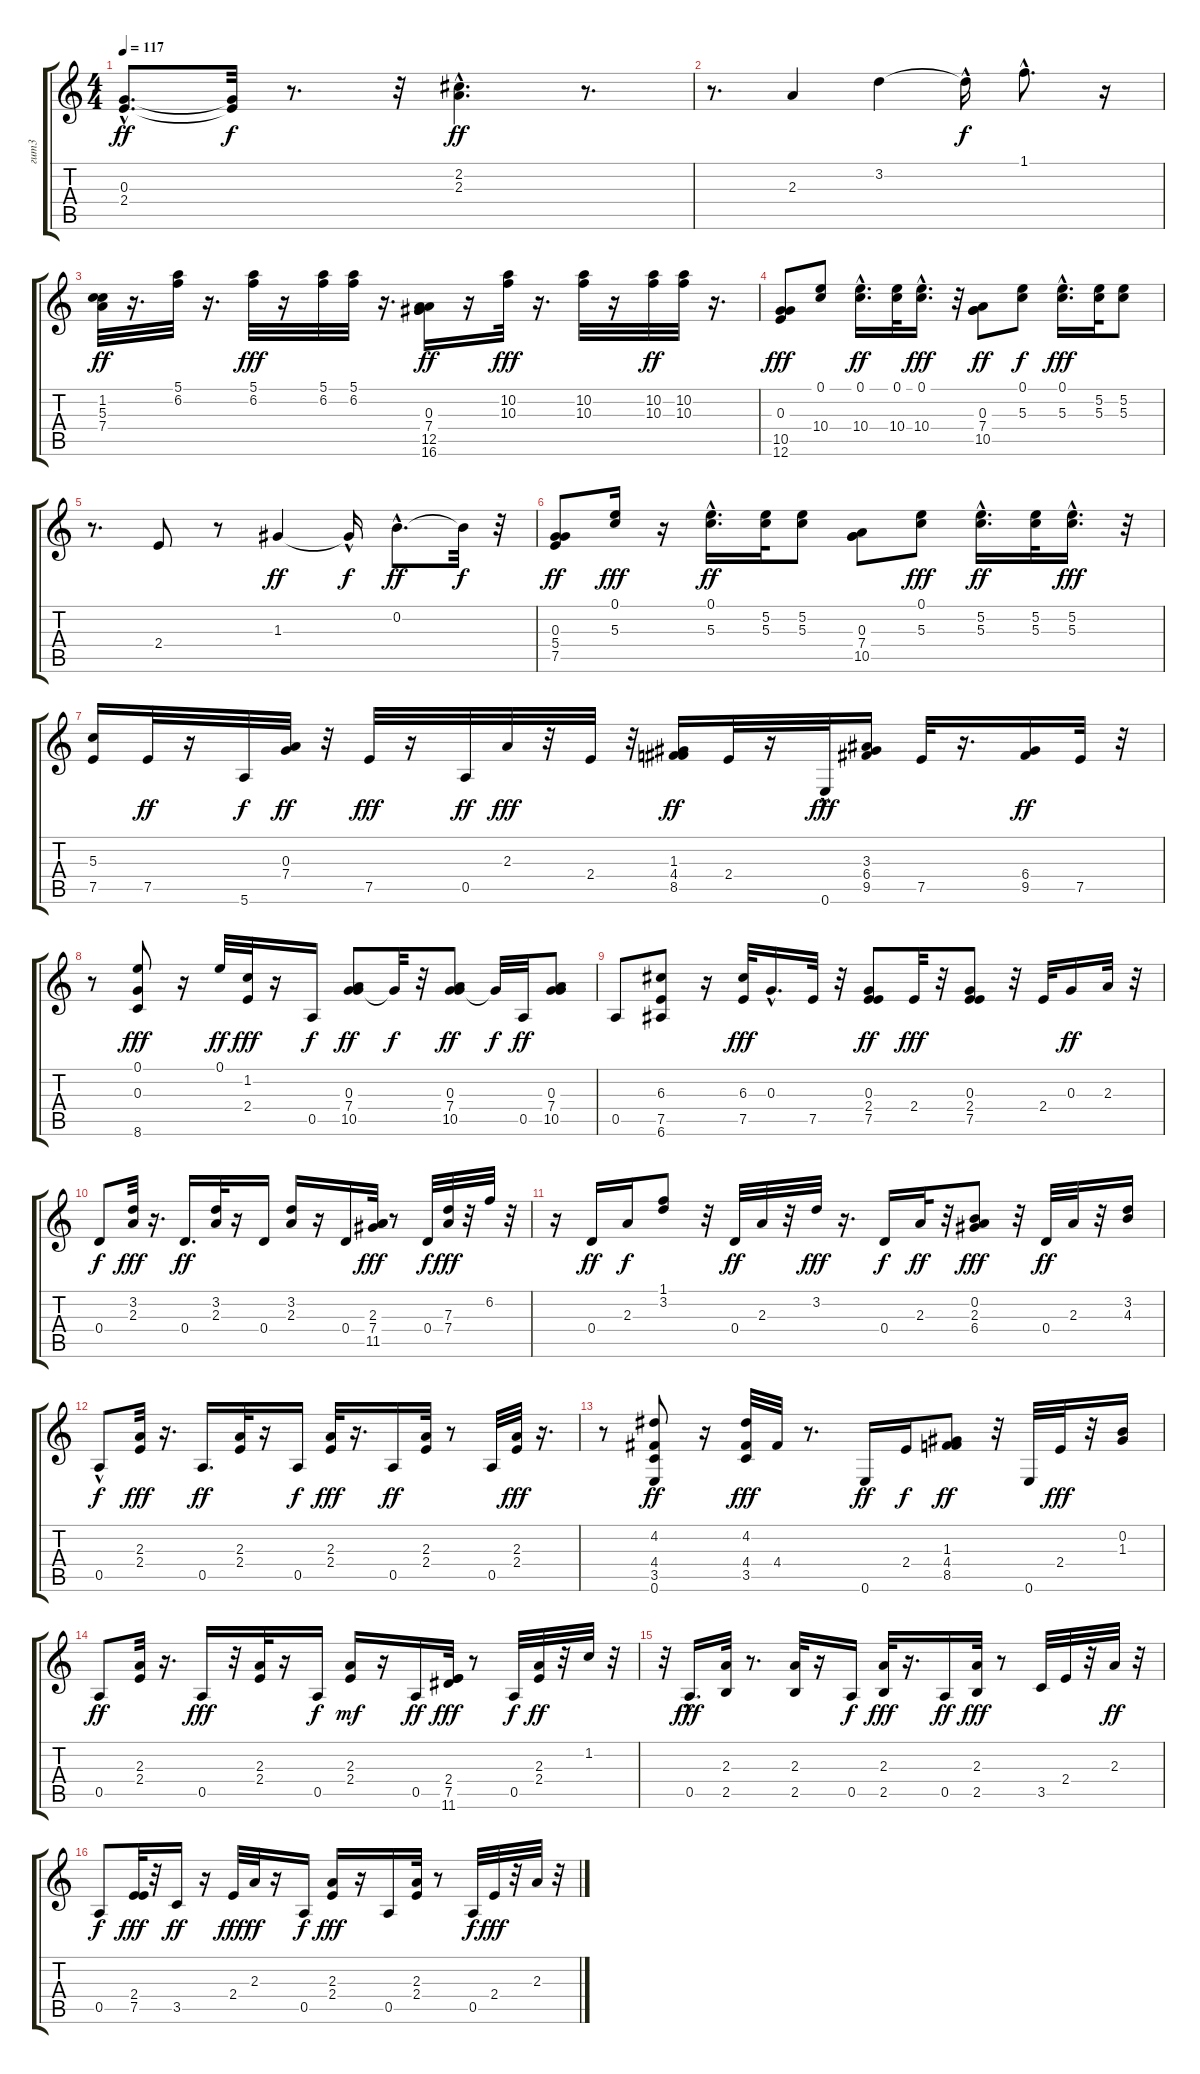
\track ("гит3" "гит3") {instrument acousticguitarsteel}
\staff {score tabs}
\tuning (E4 B3 G3 D3 A2 E2) {hide}
\ts (4 4)
\tempo 117
\clef g2
\ks c
(0.3{hac} 2.4{hac}).8{d dy ff} (0.3{t} 2.4{t}).32{dy f} r.8{d} r.32 (2.2{hac} 2.3{hac}).4{d dy ff} r.8{d} |
r.8{d} 2.3.4 3.2.4 3.2{hac t}.16{dy f} 1.1{hac}.8{d} r.16 |
(1.2 5.3 7.4).32{dy ff} r.16{d} (5.1 6.2).32 r.16{d} (5.1 6.2).32{dy fff} r.16 (5.1 6.2).32 (5.1 6.2).32 r.16{d} (0.3 7.4 12.5 16.6).16{dy ff} r.16 (10.2 10.3).32{dy fff} r.16{d} (10.2 10.3).32 r.16 (10.2 10.3).32{dy ff} (10.2 10.3).32 r.16{d} |
(0.3 10.5 12.6).8{dy fff} (0.1 10.4).8 (0.1{hac} 10.4).16{d dy ff} (0.1 10.4).32 (0.1{hac} 10.4).16{d dy fff} r.32 (0.3 7.4 10.5).8{dy ff} (0.1 5.3).8{dy f} (0.1{hac} 5.3).16{d dy fff} (5.2 5.3).32 (5.2 5.3).8 |
r.8{d} 2.4.8 r.8 1.3.4{dy ff} 1.3{hac t}.16{dy f} 0.2{hac}.8{d dy ff} 0.2{t}.32{dy f} r.32 |
(0.3 5.4 7.5).8{dy ff} (0.1 5.3).16{dy fff} r.16 (0.1{hac} 5.3).16{d dy ff} (5.2 5.3).32 (5.2 5.3).8 (0.3 7.4 10.5).8 (0.1 5.3).8{dy fff} (5.2{hac} 5.3).16{d dy ff} (5.2 5.3).32 (5.2{hac} 5.3).16{d dy fff} r.32 |
(5.3 7.5).16{instrument electricguitarjazz} 7.5.32{dy ff} r.16 5.6.32{dy f} (0.3 7.4).32{dy ff} r.32 7.5.32{dy fff} r.16 0.5.32{dy ff} 2.3.32{dy fff} r.32 2.4.32 r.32 (1.3 4.4 8.5).16{dy ff} 2.4.32 r.16 0.6{hac}.32{dy fff} (3.3 6.4 9.5).16 7.5.32 r.16{d} (6.4 9.5).16{dy ff} 7.5.32 r.32 |
r.8 (0.1 0.3 8.6).8{dy fff} r.16 0.1.32{dy ff} (1.2 2.4).32{dy fff} r.16 0.5.16{dy f} (0.3 7.4 10.5).8{dy ff} 10.5{t}.32{dy f} r.32 (0.3 7.4 10.5).8{dy ff} 10.5{t}.32{dy f} 0.5.32{dy ff} (0.3 7.4 10.5).8 |
0.5.8 (6.3 7.5 6.6).8 r.16 (6.3 7.5).32{dy fff} 0.3{hac}.16{d} 7.5.32 r.32 (0.3 2.4 7.5).8{dy ff} 2.4.32{dy fff} r.32 (0.3 2.4 7.5).8 r.32 2.4.32 0.3.16{dy ff} 2.3.32 r.32 |
0.4.8{dy f} (3.2 2.3).32{dy fff} r.16{d} 0.4.16{d dy ff} (3.2 2.3).32 r.16 0.4.16 (3.2 2.3).16 r.16 0.4.16 (2.3 7.4 11.5).32{dy fff} r.8 0.4.32{dy f} (7.3 7.4).32{dy fff} r.32 6.2.32 r.32 |
r.16 0.4.16{dy ff} 2.3.16{dy f} (1.1 3.2).8 r.32 0.4.32{dy ff} 2.3.32 r.32 3.2.32{dy fff} r.16{d} 0.4.16{dy f} 2.3.32{dy ff} r.32 (0.2 2.3 6.4).8{dy fff} r.32 0.4.32{dy ff} 2.3.32 r.32 (3.2 4.3).16 |
0.5{hac}.8{dy f} (2.3 2.4).32{dy fff} r.16{d} 0.5.16{d dy ff} (2.3 2.4).32 r.16 0.5.16{dy f} (2.3 2.4).32{dy fff} r.16{d} 0.5.16{dy ff} (2.3 2.4).32 r.8 0.5.32{volume 16} (2.3 2.4).32{dy fff volume 15} r.16{d} |
r.8 (4.2 4.4 3.5 0.6).8{dy ff volume 14} r.16 (4.2 4.4 3.5).32{dy fff volume 13} 4.4.32 r.8{d} 0.6.16{dy ff} 2.4.16{dy f} (1.3 4.4 8.5).8{dy ff} r.32 0.6.32 2.4.32{dy fff} r.32 (0.2 1.3).16 |
0.5.8{dy ff} (2.3 2.4).32 r.16{d} 0.5.16{dy fff} r.32 (2.3 2.4).32 r.16 0.5.16{dy f} (2.3 2.4).16{dy mf} r.16 0.5.16{dy ff} (2.4 7.5 11.6).32{dy fff} r.8 0.5.32{dy f} (2.3 2.4).32{dy ff} r.32 1.2.32 r.32 |
r.32 0.5{hac}.16{d dy fff} (2.3 2.5).32 r.8{d} (2.3 2.5).32 r.16 0.5.16{dy f} (2.3 2.5).32{dy fff} r.16{d} 0.5.16{dy ff} (2.3 2.5).32{dy fff} r.8 3.5.32 2.4.32 r.32 2.3.32{dy ff} r.32 |
0.5.8{dy f} (2.4 7.5).32{dy fff} r.32 3.5.16{dy ff} r.16 2.4.32{dy fff} 2.3.32{dy ff} r.16 0.5.16{dy f} (2.3 2.4).16{dy fff} r.16 0.5.16 (2.3 2.4).32 r.8 0.5.32{dy f} 2.4.32{dy fff} r.32 2.3.32 r.32
